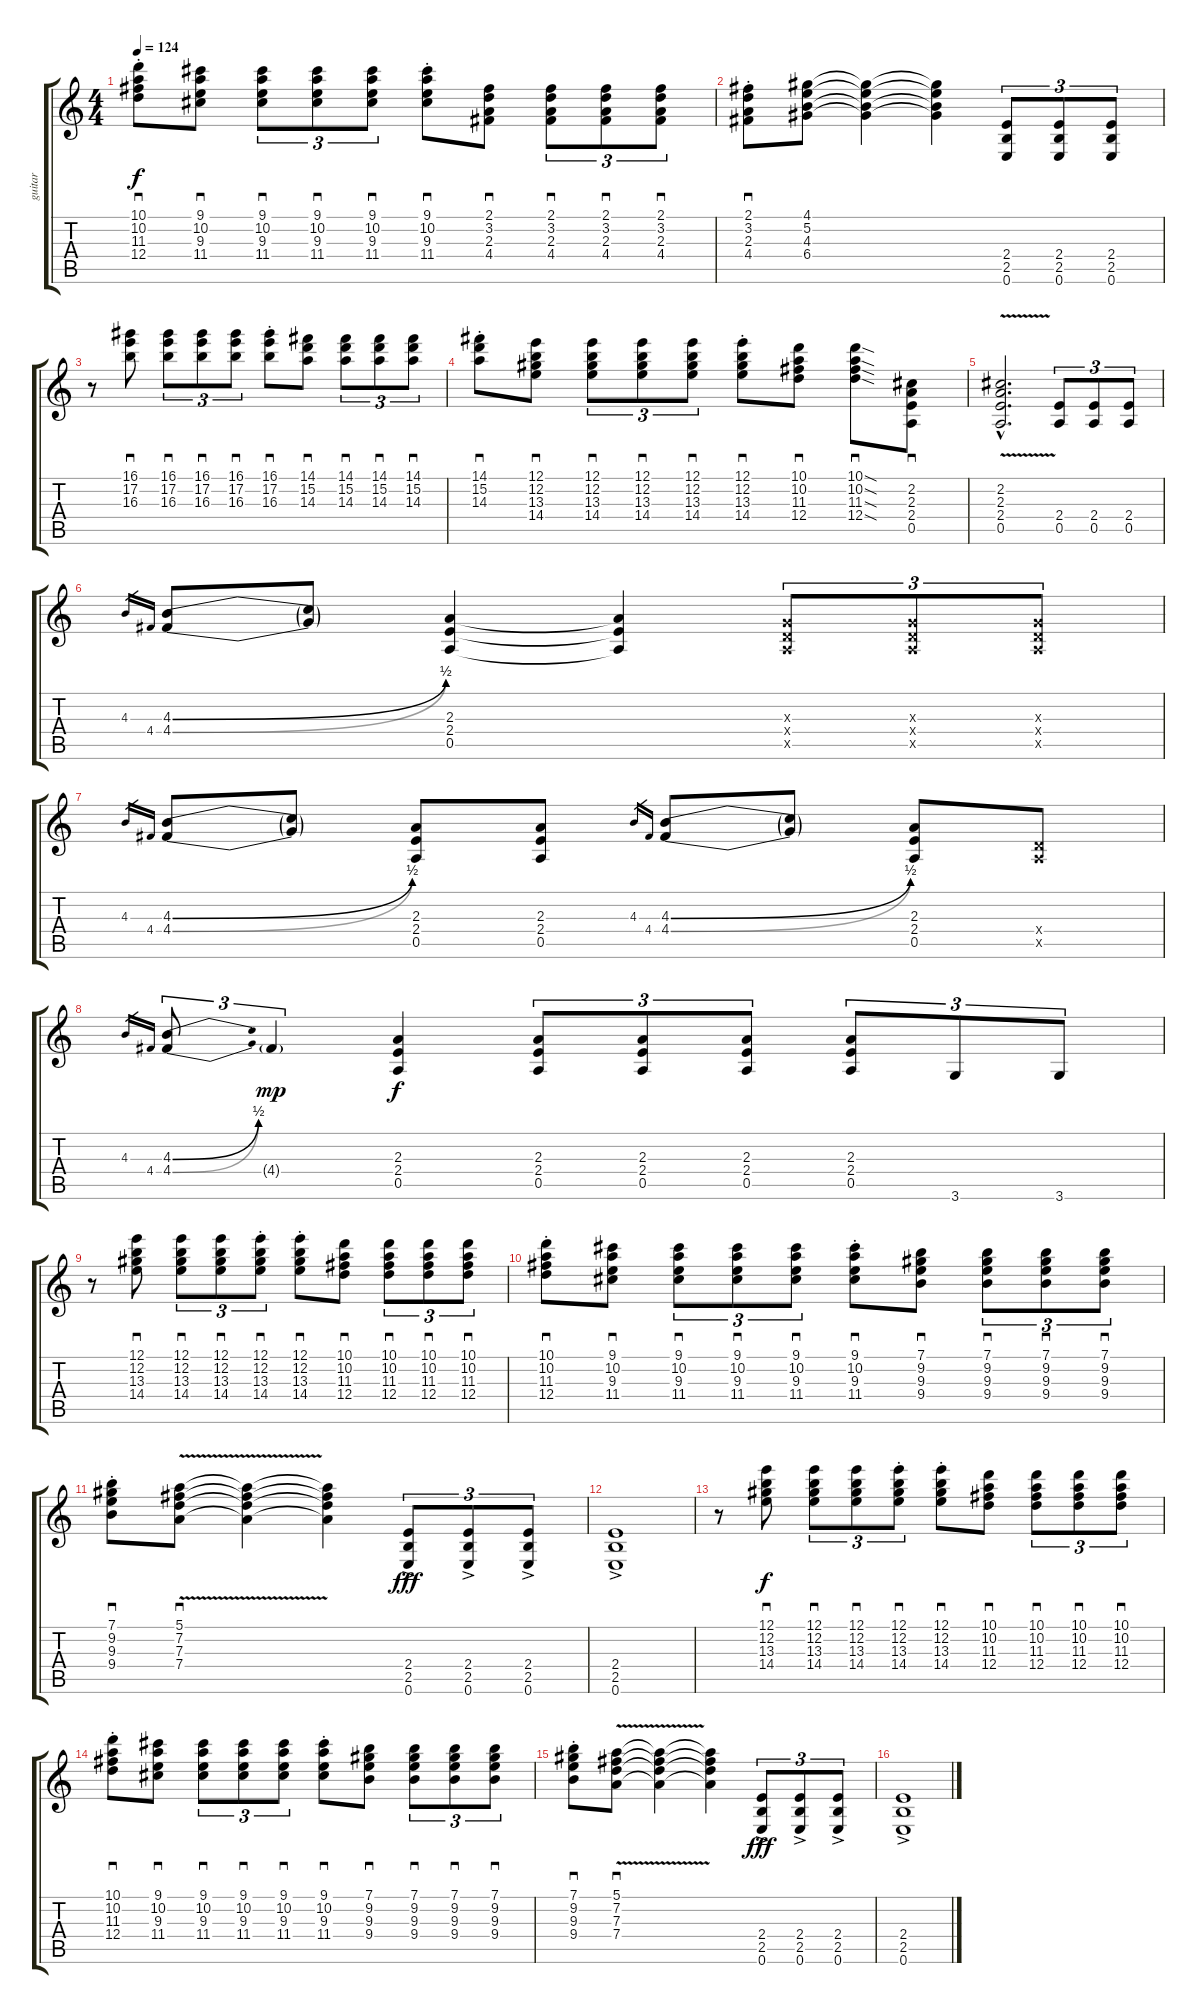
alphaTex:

\track ("guitar" "guitar") {instrument overdrivenguitar}
\staff {score tabs}
\tuning (E4 B3 G3 D3 A2 E2) {hide}
\ts (4 4)
\tempo 124
\clef g2
\ks c
(10.1{st} 10.2{st} 11.3{st} 12.4{st}).8{sd dy f} (9.1 10.2 9.3 11.4).8{sd} (9.1 10.2 9.3 11.4).8{sd tu (3 2)} (9.1 10.2 9.3 11.4).8{sd tu (3 2)} (9.1 10.2 9.3 11.4).8{sd tu (3 2)} (9.1{st} 10.2{st} 9.3{st} 11.4{st}).8{sd} (2.1 3.2 2.3 4.4).8{sd} (2.1 3.2 2.3 4.4).8{sd tu (3 2)} (2.1 3.2 2.3 4.4).8{sd tu (3 2)} (2.1 3.2 2.3 4.4).8{sd tu (3 2)} |
(2.1{st} 3.2{st} 2.3{st} 4.4{st}).8{sd} (4.1 5.2 4.3 6.4).8 (4.1{t} 5.2{t} 4.3{t} 6.4{t}).4 (4.1{t} 5.2{t} 4.3{t} 6.4{t}).4 (2.4 2.5 0.6).8{tu (3 2)} (2.4 2.5 0.6).8{tu (3 2)} (2.4 2.5 0.6).8{tu (3 2)} |
r.8 (16.1 17.2 16.3).8{sd} (16.1 17.2 16.3).8{sd tu (3 2)} (16.1 17.2 16.3).8{sd tu (3 2)} (16.1 17.2 16.3).8{sd tu (3 2)} (16.1{st} 17.2{st} 16.3{st}).8{sd} (14.1 15.2 14.3).8{sd} (14.1 15.2 14.3).8{sd tu (3 2)} (14.1 15.2 14.3).8{sd tu (3 2)} (14.1 15.2 14.3).8{sd tu (3 2)} |
(14.1{st} 15.2{st} 14.3{st}).8{sd} (12.1 12.2 13.3 14.4).8{sd} (12.1 12.2 13.3 14.4).8{sd tu (3 2)} (12.1 12.2 13.3 14.4).8{sd tu (3 2)} (12.1 12.2 13.3 14.4).8{sd tu (3 2)} (12.1{st} 12.2{st} 13.3{st} 14.4{st}).8{sd} (10.1 10.2 11.3 12.4).8{sd} (10.1{sod} 10.2{sod} 11.3{sod} 12.4{sod}).8{sd} (2.2 2.3 2.4 0.5).8{sd} |
(2.2{v hac} 2.3{hac} 2.4{hac} 0.5{hac}).2{d} (2.4 0.5).8{tu (3 2)} (2.4 0.5).8{tu (3 2)} (2.4 0.5).8{tu (3 2)} |
4.3.16{gr} 4.4.16{gr} (4.3{be (bend 0 0 60 2)} 4.4{be (bend 0 0 60 2)}).8 (4.3{t} 4.4{t}).8 (2.3 2.4 0.5).4 (2.3{t} 2.4{t} 0.5{t}).4 (0.3{x} 0.4{x} 0.5{x}).8{tu (3 2)} (0.3{x} 0.4{x} 0.5{x}).8{tu (3 2)} (0.3{x} 0.4{x} 0.5{x}).8{tu (3 2)} |
4.3.16{gr} 4.4.16{gr} (4.3{be (bend 0 0 60 2)} 4.4{be (bend 0 0 60 2)}).8 (4.3{t} 4.4{t}).8 (2.3 2.4 0.5).8 (2.3 2.4 0.5).8 4.3.16{gr} 4.4.16{gr} (4.3{be (bend 0 0 60 2)} 4.4{be (bend 0 0 60 2)}).8 (4.3{t} 4.4{t}).8 (2.3 2.4 0.5).8 (0.4{x} 0.5{x}).8 |
4.3.16{gr} 4.4.16{gr} (4.3{be (bend 0 0 60 2)} 4.4{be (bend 0 0 60 2)}).8{tu (3 2)} 4.4{g}.4{tu (3 2) dy mp} (2.3 2.4 0.5).4{dy f} (2.3 2.4 0.5).8{tu (3 2)} (2.3 2.4 0.5).8{tu (3 2)} (2.3 2.4 0.5).8{tu (3 2)} (2.3 2.4 0.5).8{tu (3 2)} 3.6.8{tu (3 2)} 3.6.8{tu (3 2)} |
r.8{volume 6} (12.1 12.2 13.3 14.4).8{sd} (12.1 12.2 13.3 14.4).8{sd tu (3 2)} (12.1 12.2 13.3 14.4).8{sd tu (3 2)} (12.1 12.2 13.3{st} 14.4).8{sd tu (3 2)} (12.1{st} 12.2{st} 13.3 14.4{st}).8{sd} (10.1 10.2 11.3 12.4).8{sd} (10.1 10.2 11.3 12.4).8{sd tu (3 2)} (10.1 10.2 11.3 12.4).8{sd tu (3 2)} (10.1 10.2 11.3 12.4).8{sd tu (3 2)} |
(10.1{st} 10.2{st} 11.3{st} 12.4{st}).8{sd} (9.1 10.2 9.3 11.4).8{sd} (9.1 10.2 9.3 11.4).8{sd tu (3 2)} (9.1 10.2 9.3 11.4).8{sd tu (3 2)} (9.1 10.2 9.3 11.4).8{sd tu (3 2)} (9.1{st} 10.2 9.3{st} 11.4{st}).8{sd} (7.1 9.2 9.3 9.4).8{sd} (7.1 9.2 9.3 9.4).8{sd tu (3 2)} (7.1 9.2 9.3 9.4).8{sd tu (3 2)} (7.1 9.2 9.3 9.4).8{sd tu (3 2)} |
(7.1{st} 9.2{st} 9.3{st} 9.4{st}).8{sd} (5.1{v} 7.2{v} 7.3{v} 7.4{v}).8{sd} (5.1{t} 7.2{t} 7.3{t} 7.4{t}).4 (5.1{t} 7.2{t} 7.3{t} 7.4{t}).4 (2.4{ac} 2.5 0.6).8{tu (3 2) dy fff} (2.4{ac} 2.5 0.6).8{tu (3 2)} (2.4{ac} 2.5 0.6).8{tu (3 2)} |
(2.4{ac} 2.5 0.6).1 |
r.8 (12.1 12.2 13.3 14.4).8{sd dy f} (12.1 12.2 13.3 14.4).8{sd tu (3 2)} (12.1 12.2 13.3 14.4).8{sd tu (3 2)} (12.1 12.2 13.3{st} 14.4).8{sd tu (3 2)} (12.1{st} 12.2{st} 13.3 14.4{st}).8{sd} (10.1 10.2 11.3 12.4).8{sd} (10.1 10.2 11.3 12.4).8{sd tu (3 2)} (10.1 10.2 11.3 12.4).8{sd tu (3 2)} (10.1 10.2 11.3 12.4).8{sd tu (3 2)} |
(10.1{st} 10.2{st} 11.3{st} 12.4{st}).8{sd} (9.1 10.2 9.3 11.4).8{sd} (9.1 10.2 9.3 11.4).8{sd tu (3 2)} (9.1 10.2 9.3 11.4).8{sd tu (3 2)} (9.1 10.2 9.3 11.4).8{sd tu (3 2)} (9.1{st} 10.2 9.3{st} 11.4{st}).8{sd} (7.1 9.2 9.3 9.4).8{sd} (7.1 9.2 9.3 9.4).8{sd tu (3 2)} (7.1 9.2 9.3 9.4).8{sd tu (3 2)} (7.1 9.2 9.3 9.4).8{sd tu (3 2)} |
(7.1{st} 9.2{st} 9.3{st} 9.4{st}).8{sd} (5.1{v} 7.2{v} 7.3{v} 7.4{v}).8{sd} (5.1{t} 7.2{t} 7.3{t} 7.4{t}).4 (5.1{t} 7.2{t} 7.3{t} 7.4{t}).4 (2.4{ac} 2.5 0.6).8{tu (3 2) dy fff} (2.4{ac} 2.5 0.6).8{tu (3 2)} (2.4{ac} 2.5 0.6).8{tu (3 2)} |
(2.4{ac} 2.5 0.6).1
